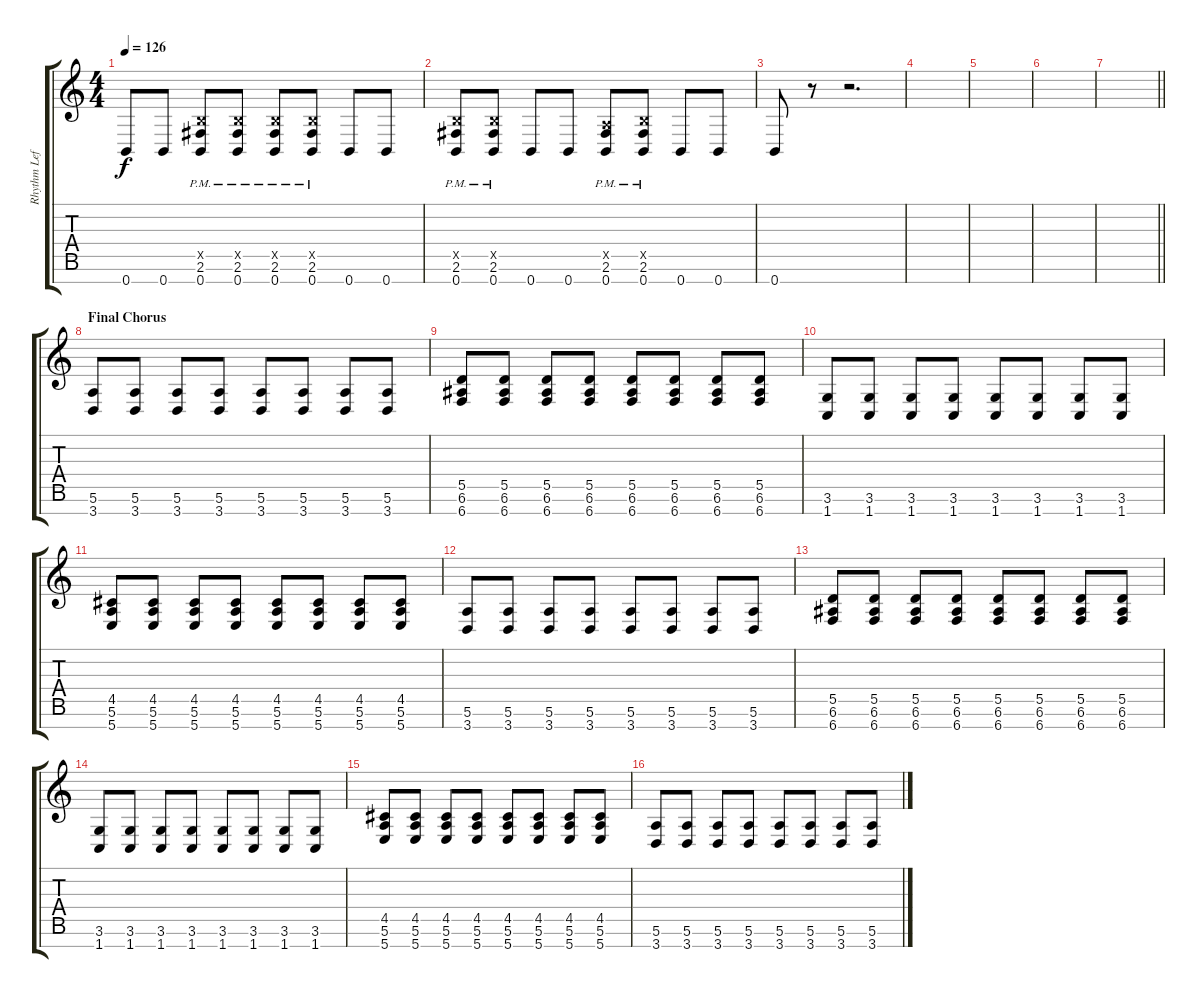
\track ("Rhythm Left" "Rhythm Lef") {instrument distortionguitar}
\staff {score tabs}
\tuning (E4 B3 G3 D3 A2 E2 B1) {hide}
\ts (4 4)
\tempo 126
\clef g2
\ks c
0.7.8{dy f} 0.7.8 (2.5{x} 2.6{pm} 0.7{pm}).8 (2.5{x} 2.6{pm} 0.7{pm}).8 (2.5{x} 2.6{pm} 0.7{pm}).8 (2.5{x} 2.6{pm} 0.7{pm}).8 0.7.8 0.7.8 |
(2.5{x} 2.6{pm} 0.7{pm}).8 (2.5{x} 2.6{pm} 0.7{pm}).8 0.7.8 0.7.8 (0.5{x} 2.6{pm} 0.7{pm}).8 (2.5{x} 2.6{pm} 0.7{pm}).8 0.7.8 0.7.8 |
0.7.8 r.8 r.2{d} |
|
|
|
\barLineRight lightlight
|
\section ("" "Final Chorus")
(5.6 3.7).8 (5.6 3.7).8 (5.6 3.7).8 (5.6 3.7).8 (5.6 3.7).8 (5.6 3.7).8 (5.6 3.7).8 (5.6 3.7).8 |
(5.5 6.6 6.7).8 (5.5 6.6 6.7).8 (5.5 6.6 6.7).8 (5.5 6.6 6.7).8 (5.5 6.6 6.7).8 (5.5 6.6 6.7).8 (5.5 6.6 6.7).8 (5.5 6.6 6.7).8 |
(3.6 1.7).8 (3.6 1.7).8 (3.6 1.7).8 (3.6 1.7).8 (3.6 1.7).8 (3.6 1.7).8 (3.6 1.7).8 (3.6 1.7).8 |
(4.5 5.6 5.7).8 (4.5 5.6 5.7).8 (4.5 5.6 5.7).8 (4.5 5.6 5.7).8 (4.5 5.6 5.7).8 (4.5 5.6 5.7).8 (4.5 5.6 5.7).8 (4.5 5.6 5.7).8 |
(5.6 3.7).8 (5.6 3.7).8 (5.6 3.7).8 (5.6 3.7).8 (5.6 3.7).8 (5.6 3.7).8 (5.6 3.7).8 (5.6 3.7).8 |
(5.5 6.6 6.7).8 (5.5 6.6 6.7).8 (5.5 6.6 6.7).8 (5.5 6.6 6.7).8 (5.5 6.6 6.7).8 (5.5 6.6 6.7).8 (5.5 6.6 6.7).8 (5.5 6.6 6.7).8 |
(3.6 1.7).8 (3.6 1.7).8 (3.6 1.7).8 (3.6 1.7).8 (3.6 1.7).8 (3.6 1.7).8 (3.6 1.7).8 (3.6 1.7).8 |
(4.5 5.6 5.7).8 (4.5 5.6 5.7).8 (4.5 5.6 5.7).8 (4.5 5.6 5.7).8 (4.5 5.6 5.7).8 (4.5 5.6 5.7).8 (4.5 5.6 5.7).8 (4.5 5.6 5.7).8 |
(5.6 3.7).8 (5.6 3.7).8 (5.6 3.7).8 (5.6 3.7).8 (5.6 3.7).8 (5.6 3.7).8 (5.6 3.7).8 (5.6 3.7).8
